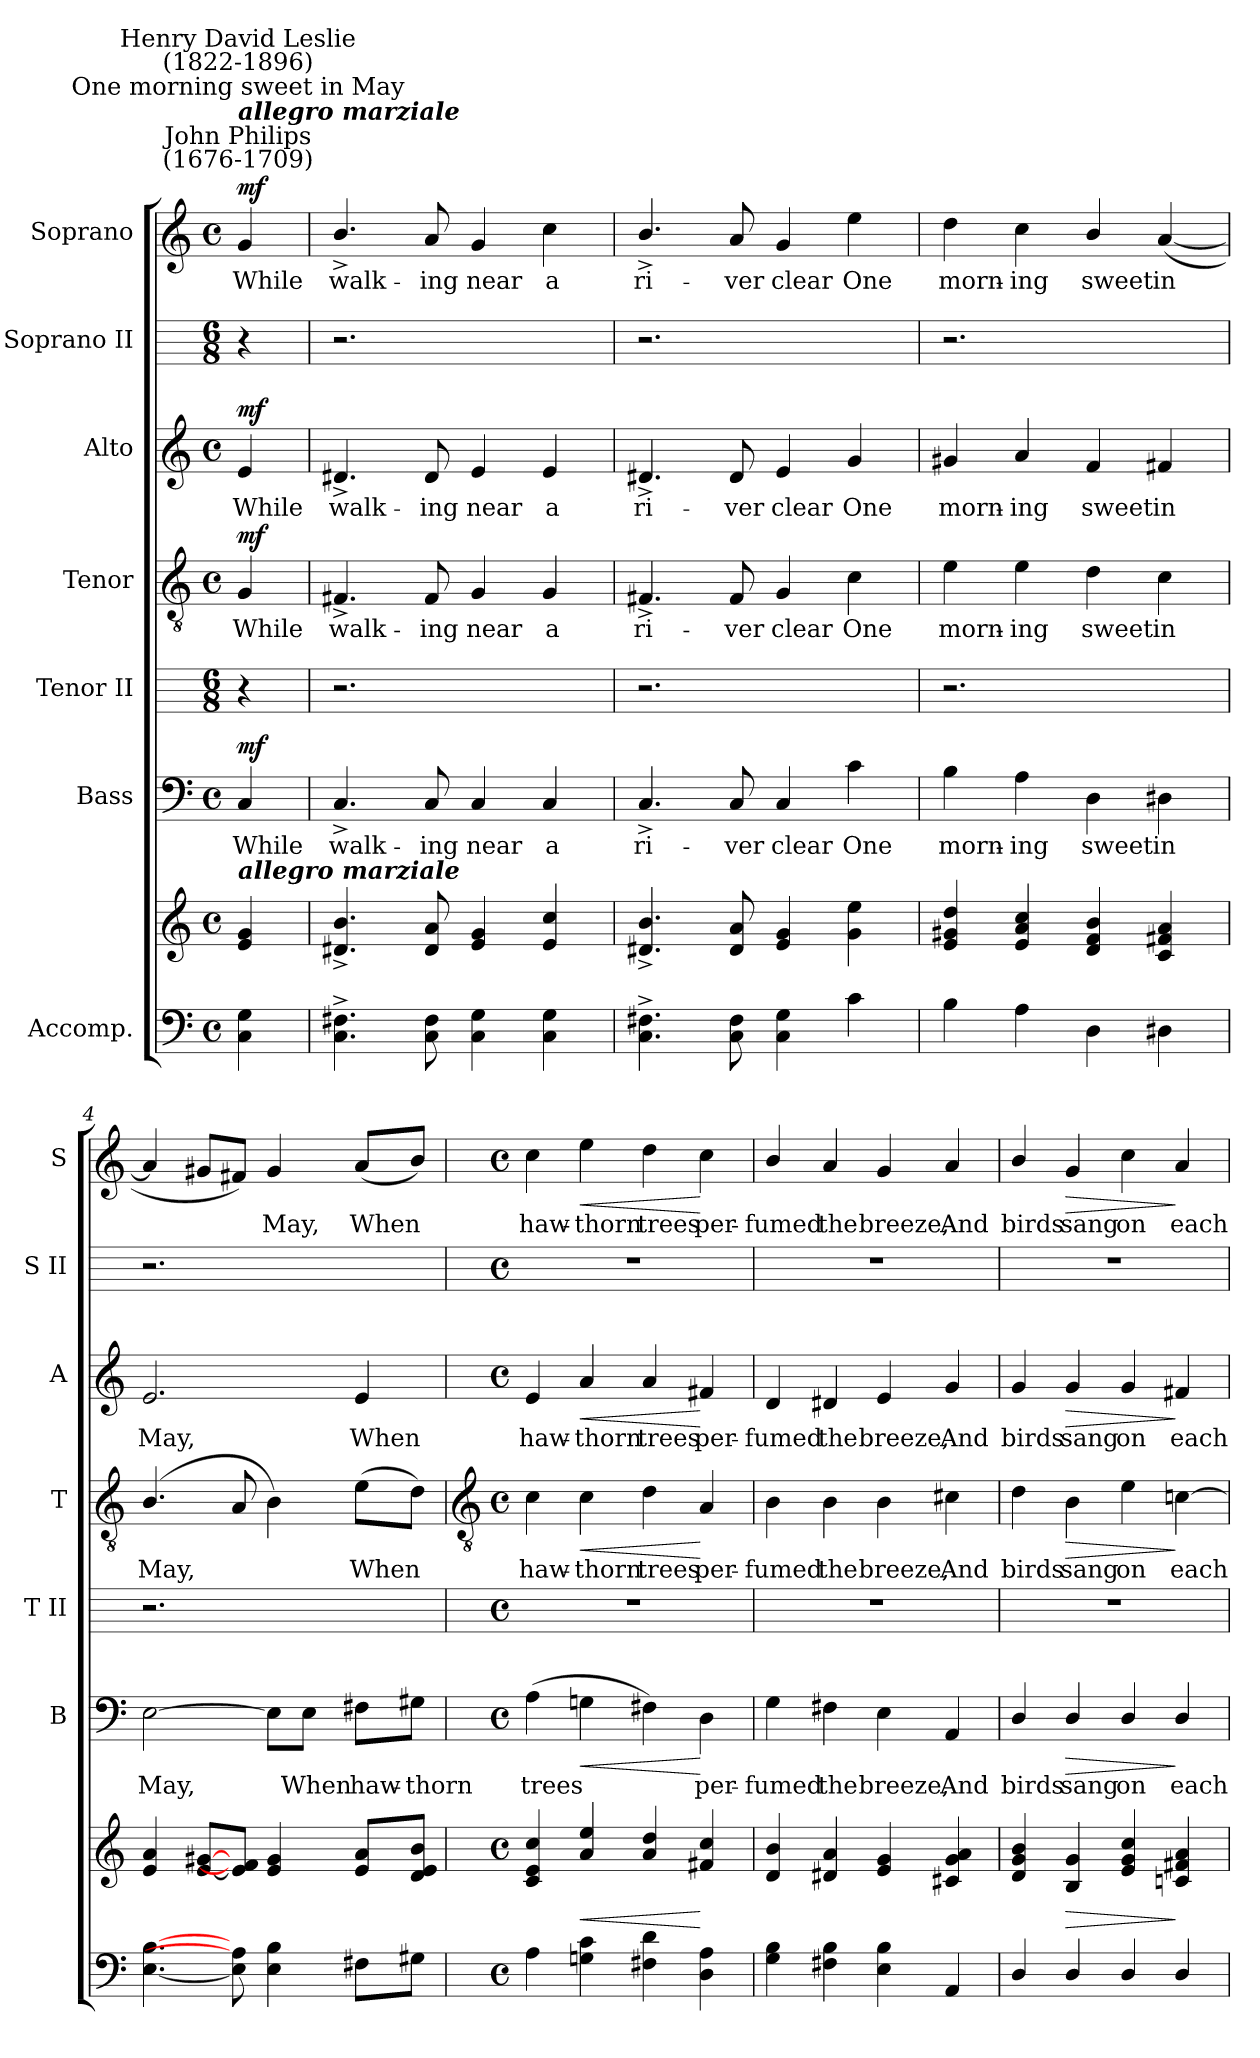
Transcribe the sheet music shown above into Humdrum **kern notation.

**kern	**kern	**dynam	**kern	**text	**dynam	**kern	**kern	**text	**dynam	**kern	**text	**dynam	**kern	**kern	**text	**dynam
*part7	*part7	*part7	*part6	*part6	*part6	*part5	*part4	*part4	*part4	*part3	*part3	*part3	*part2	*part1	*part1	*part1
*staff8	*staff7	*staff7/8	*staff6	*staff6	*staff6	*staff5	*staff4	*staff4	*staff4	*staff3	*staff3	*staff3	*staff2	*staff1	*staff1	*staff1
*I"Accomp.	*	*	*I"Bass	*	*	*I"Tenor II	*I"Tenor	*	*	*I"Alto	*	*	*I"Soprano II	*I"Soprano	*	*
*	*	*	*I'B	*	*	*I'T II	*I'T	*	*	*I'A	*	*	*I'S II	*I'S	*	*
*clefF4	*clefG2	*	*clefF4	*	*	*	*clefGv2	*	*	*clefG2	*	*	*	*clefG2	*	*
*k[]	*k[]	*	*k[]	*	*	*	*k[]	*	*	*k[]	*	*	*	*k[]	*	*
*C:	*C:	*	*C:	*	*	*	*C:	*	*	*C:	*	*	*	*C:	*	*
*M4/4	*M4/4	*	*M4/4	*	*	*M6/8	*M4/4	*	*	*M4/4	*	*	*M6/8	*M4/4	*	*
*met(c)	*met(c)	*	*met(c)	*	*	*	*met(c)	*	*	*met(c)	*	*	*	*met(c)	*	*
*MM120	*MM120	*	*MM120	*	*	*MM120	*MM120	*	*	*MM120	*	*	*MM120	*MM120	*	*
=	=	=	=	=	=	=	=	=	=	=	=	=	=	=	=	=
!	!	!	!	!	!	!	!	!	!	!	!	!	!	!LO:TX:a:cj:t=John Philips\n(1676-1709)	!	!
!	!	!	!	!	!	!	!	!	!	!	!	!	!	!LO:TX:a:Bi:t=allegro marziale	!	!
!	!	!	!	!	!	!	!	!	!	!	!	!	!	!LO:TX:a:cj:t=One morning sweet in May	!	!
!	!	!	!	!	!	!	!	!	!	!	!	!	!	!LO:TX:a:cj:t=Henry David Leslie\n(1822-1896)	!	!
!	!LO:TX:a:Bi:t=allegro marziale	!	!	!	!	!	!	!	!	!	!	!	!	!	!	!
!	!	!LO:DY:b=2	!	!LO:LY:b	!	!	!	!LO:LY:b	!	!	!LO:LY:b	!	!	!	!LO:LY:b	!
!	!	!LO:DY:n=1:b	!	!	!LO:DY:b	!	!	!	!LO:DY:b	!	!	!LO:DY:b	!	!	!	!LO:DY:b
4C 4G	4e 4g	mf mf	4C	While	mf	4r	4G	While	mf	4e	While	mf	4r	4g	While	mf
=1	=1	=1	=1	=1	=1	=1	=1	=1	=1	=1	=1	=1	=1	=1	=1	=1
!	!	!	!	!LO:LY:b	!	!	!	!LO:LY:b	!	!	!LO:LY:b	!	!	!	!LO:LY:b	!
4.C^ 4.F#X^	4.d#X/^ 4.b/^	.	4.C^	walk-	.	2.r	4.F#X^	walk-	.	4.d#X^	walk-	.	2.r	4.b^/	walk-	.
!	!	!	!	!LO:LY:b	!	!	!	!LO:LY:b	!	!	!LO:LY:b	!	!	!	!LO:LY:b	!
8C 8F#	8d# 8a	.	8C	-ing	.	.	8F#	-ing	.	8d#	-ing	.	.	8a	-ing	.
!	!	!	!	!LO:LY:b	!	!	!	!LO:LY:b	!	!	!LO:LY:b	!	!	!	!LO:LY:b	!
4C 4G	4e 4g	.	4C	near	.	.	4G	near	.	4e	near	.	.	4g	near	.
!	!	!	!	!LO:LY:b	!	!	!	!LO:LY:b	!	!	!LO:LY:b	!	!	!	!LO:LY:b	!
4C 4G	4e 4cc	.	4C	a	.	4ryy	4G	a	.	4e	a	.	4ryy	4cc	a	.
=2	=2	=2	=2	=2	=2	=2	=2	=2	=2	=2	=2	=2	=2	=2	=2	=2
!	!	!	!	!LO:LY:b	!	!	!	!LO:LY:b	!	!	!LO:LY:b	!	!	!	!LO:LY:b	!
4.C^ 4.F#X^	4.d#X/^ 4.b/^	.	4.C^	ri-	.	2.r	4.F#X^	ri-	.	4.d#X^	ri-	.	2.r	4.b^/	ri-	.
!	!	!	!	!LO:LY:b	!	!	!	!LO:LY:b	!	!	!LO:LY:b	!	!	!	!LO:LY:b	!
8C 8F#	8d# 8a	.	8C	-ver	.	.	8F#	-ver	.	8d#	-ver	.	.	8a	-ver	.
!	!	!	!	!LO:LY:b	!	!	!	!LO:LY:b	!	!	!LO:LY:b	!	!	!	!LO:LY:b	!
4C 4G	4e 4g	.	4C	clear	.	.	4G	clear	.	4e	clear	.	.	4g	clear	.
!	!	!	!	!LO:LY:b	!	!	!	!LO:LY:b	!	!	!LO:LY:b	!	!	!	!LO:LY:b	!
4c	4g 4ee	.	4c	One	.	4ryy	4c	One	.	4g	One	.	4ryy	4ee	One	.
=3	=3	=3	=3	=3	=3	=3	=3	=3	=3	=3	=3	=3	=3	=3	=3	=3
!	!	!	!	!LO:LY:b	!	!	!	!LO:LY:b	!	!	!LO:LY:b	!	!	!	!LO:LY:b	!
4B	4e 4g#X 4dd	.	4B	morn-	.	2.r	4e	morn-	.	4g#X	morn-	.	2.r	4dd	morn-	.
!	!	!	!	!LO:LY:b	!	!	!	!LO:LY:b	!	!	!LO:LY:b	!	!	!	!LO:LY:b	!
4A	4e 4a 4cc	.	4A	-ing	.	.	4e	-ing	.	4a	-ing	.	.	4cc	-ing	.
!	!	!	!	!LO:LY:b	!	!	!	!LO:LY:b	!	!	!LO:LY:b	!	!	!	!LO:LY:b	!
4D	4d/ 4f/ 4b/	.	4D	sweet	.	.	4d	sweet	.	4f	sweet	.	.	4b/	sweet	.
!	!	!	!	!LO:LY:b	!	!	!	!LO:LY:b	!	!	!LO:LY:b	!	!	!	!LO:LY:b	!
4D#X	4c 4f#X 4a	.	4D#X	in	.	4ryy	4c	in	.	4f#X	in	.	4ryy	(<[4a	in	.
=4	=4	=4	=4	=4	=4	=4	=4	=4	=4	=4	=4	=4	=4	=4	=4	=4
!	!	!	!	!LO:LY:b	!	!	!	!LO:LY:b	!	!	!LO:LY:b	!	!	!	!	!
[4.E [4.B	4e 4a	.	[2E	May,	.	2.r	(<4.B/	May,	.	2.e	May,	.	2.r	4a]	.	.
.	[8e [8g#XL	.	.	.	.	.	.	.	.	.	.	.	.	8g#XL	.	.
8E] 8A]	8e] 8f#]J	.	.	.	.	.	8A	.	.	.	.	.	.	8f#XJ)	.	.
!	!	!	!	!	!	!	!	!	!	!	!	!	!	!	!LO:LY:b	!
4E 4B	4e 4g#	.	8E\L]	.	.	.	4B)	.	.	.	.	.	.	4g#	May,	.
!	!	!	!	!LO:LY:b	!	!	!	!	!	!	!	!	!	!	!	!
.	.	.	8E\J	When	.	.	.	.	.	.	.	.	.	.	.	.
!	!	!	!	!LO:LY:b	!	!	!	!LO:LY:b	!	!	!LO:LY:b	!	!	!	!LO:LY:b	!
8F#XL	8e 8aL	.	8F#X\L	haw-	.	4ryy	(>8eL	When	.	4e	When	.	4ryy	(<8aL	When	.
!	!	!	!	!LO:LY:b	!	!	!	!	!	!	!	!	!	!	!	!
8G#XJ	8d 8e 8bJ	.	8G#X\J	-thorn	.	.	8dJ)	.	.	.	.	.	.	8bJ)	.	.
!!LO:LB:g=z
=5	=5	=5	=5	=5	=5	=5	=5	=5	=5	=5	=5	=5	=5	=5	=5	=5
*	*	*	*	*	*	*	*clefGv2	*	*	*	*	*	*	*	*	*
*M4/4	*M4/4	*	*M4/4	*	*	*M4/4	*M4/4	*	*	*M4/4	*	*	*M4/4	*M4/4	*	*
*met(c)	*met(c)	*	*met(c)	*	*	*met(c)	*met(c)	*	*	*met(c)	*	*	*met(c)	*met(c)	*	*
*	*^	*	*	*	*	*	*	*	*	*	*	*	*	*	*	*
!	!	!	!	!	!LO:LY:b	!	!	!	!LO:LY:b	!	!	!LO:LY:b	!	!	!	!LO:LY:b	!
4A	4c 4e 4cc	1ryy	.	(>4A	trees	.	1r	4c	haw-	.	4e	haw-	.	1r	4cc	haw-	.
!	!	!	!LO:HP:b	!	!	!LO:HP:b	!	!	!LO:LY:b	!LO:HP:b	!	!LO:LY:b	!LO:HP:b	!	!	!LO:LY:b	!LO:HP:b
4Gn 4c	4a 4ee	.	<	4Gn	.	<	.	4c	-thorn	<	4a	-thorn	<	.	4ee	-thorn	<
!	!	!	!	!	!	!	!	!	!LO:LY:b	!	!	!LO:LY:b	!	!	!	!LO:LY:b	!
4F#X 4d	4a 4dd	.	.	4F#X)	.	.	.	4d	trees	.	4a	trees	.	.	4dd	trees	.
!	!	!	!	!	!LO:LY:b	!	!	!	!LO:LY:b	!	!	!LO:LY:b	!	!	!	!LO:LY:b	!
4D 4A	4f#X 4cc	.	[	4D	per-	[	.	4A	per-	[	4f#X	per-	[	.	4cc	per-	[
=6	=6	=6	=6	=6	=6	=6	=6	=6	=6	=6	=6	=6	=6	=6	=6	=6	=6
!	!	!	!	!	!LO:LY:b	!	!	!	!LO:LY:b	!	!	!LO:LY:b	!	!	!	!LO:LY:b	!
4G 4B	4d/ 4b/	1ryy	.	4G	-fumed	.	1r	4B	-fumed	.	4d	-fumed	.	1r	4b/	-fumed	.
!	!	!	!	!	!LO:LY:b	!	!	!	!LO:LY:b	!	!	!LO:LY:b	!	!	!	!LO:LY:b	!
4F#X 4B	4d#X 4a	.	.	4F#X	the	.	.	4B	the	.	4d#X	the	.	.	4a	the	.
!	!	!	!	!	!LO:LY:b	!	!	!	!LO:LY:b	!	!	!LO:LY:b	!	!	!	!LO:LY:b	!
4E 4B	4e 4g	.	.	4E	breeze,	.	.	4B	breeze,	.	4e	breeze,	.	.	4g	breeze,	.
!	!	!	!	!	!LO:LY:b	!	!	!	!LO:LY:b	!	!	!LO:LY:b	!	!	!	!LO:LY:b	!
4AA	4c#X 4g 4a	.	.	4AA	And	.	.	4c#X	And	.	4g	And	.	.	4a	And	.
=7	=7	=7	=7	=7	=7	=7	=7	=7	=7	=7	=7	=7	=7	=7	=7	=7	=7
!	!	!	!	!	!LO:LY:b	!	!	!	!LO:LY:b	!	!	!LO:LY:b	!	!	!	!LO:LY:b	!
4D/	4d/ 4g/ 4b/	1ryy	.	4D/	birds	.	1r	4d	birds	.	4g	birds	.	1r	4b/	birds	.
!	!	!	!LO:HP:b	!	!LO:LY:b	!LO:HP:b	!	!	!LO:LY:b	!LO:HP:b	!	!LO:LY:b	!LO:HP:b	!	!	!LO:LY:b	!LO:HP:b
4D/	4B 4g	.	>	4D/	sang	>	.	4B	sang	>	4g	sang	>	.	4g	sang	>
!	!	!	!	!	!LO:LY:b	!	!	!	!LO:LY:b	!	!	!LO:LY:b	!	!	!	!LO:LY:b	!
4D/	4e 4g 4cc	.	.	4D/	on	.	.	4e	on	.	4g	on	.	.	4cc	on	.
!	!	!	!	!	!LO:LY:b	!	!	!	!LO:LY:b	!	!	!LO:LY:b	!	!	!	!LO:LY:b	!
4D/	4cn 4f#X 4a	.	]	4D/	each	]	.	[4cn	each	]	4f#X	each	]	.	4a	each	]
*	*v	*v	*	*	*	*	*	*	*	*	*	*	*	*	*	*	*
=	=	=	=	=	=	=	=	=	=	=	=	=	=	=	=	=
*-	*-	*-	*-	*-	*-	*-	*-	*-	*-	*-	*-	*-	*-	*-	*-	*-
